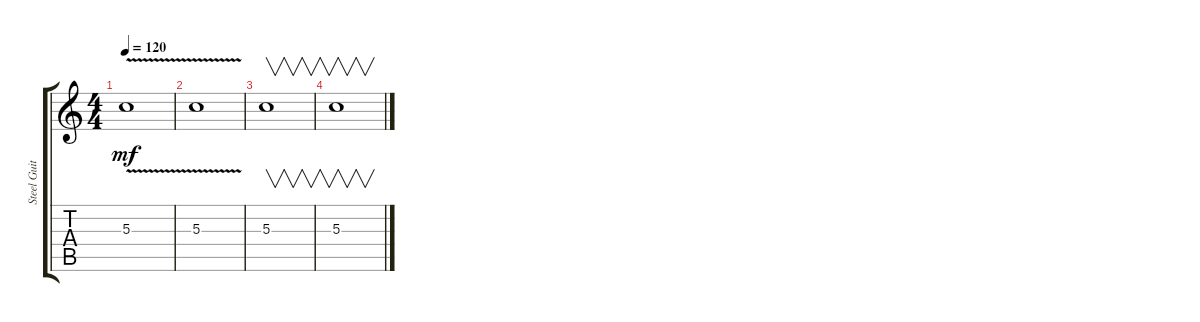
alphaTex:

\track ("Steel Guitar" "Steel Guit") {instrument acousticguitarsteel}
\staff {score tabs}
\tuning (E4 B3 G3 D3 A2 E2) {hide}
\ts (4 4)
\tempo 120
\clef g2
\ks c
5.3{v}.1{dy mf instrument acousticguitarsteel} |
5.3{v}.1 |
5.3.1{v} |
5.3.1{v}
